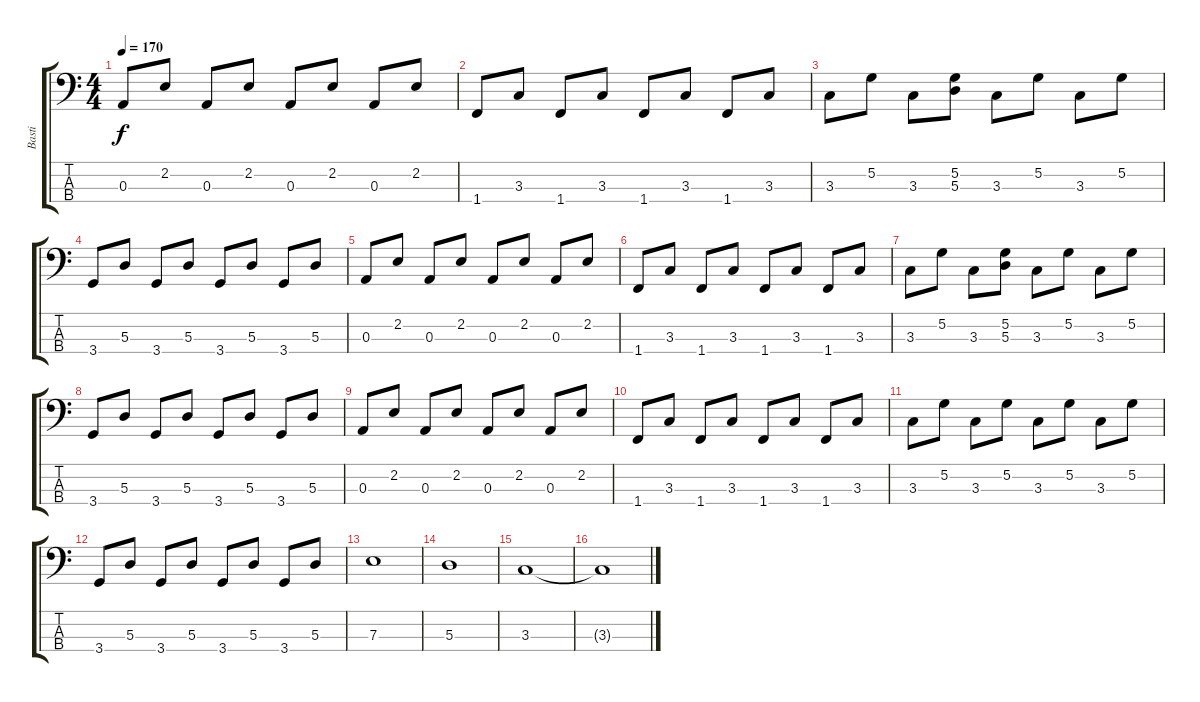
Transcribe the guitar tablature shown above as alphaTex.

\track ("Basti" "Basti") {instrument electricbassfinger}
\staff {score tabs}
\tuning (G2 D2 A1 E1) {hide}
\ts (4 4)
\tempo 170
\clef f4
\ks c
0.3.8{dy f} 2.2.8 0.3.8 2.2.8 0.3.8 2.2.8 0.3.8 2.2.8 |
1.4.8 3.3.8 1.4.8 3.3.8 1.4.8 3.3.8 1.4.8 3.3.8 |
3.3.8 5.2.8 3.3.8 (5.2 5.3).8 3.3.8 5.2.8 3.3.8 5.2.8 |
3.4.8 5.3.8 3.4.8 5.3.8 3.4.8 5.3.8 3.4.8 5.3.8 |
0.3.8 2.2.8 0.3.8 2.2.8 0.3.8 2.2.8 0.3.8 2.2.8 |
1.4.8 3.3.8 1.4.8 3.3.8 1.4.8 3.3.8 1.4.8 3.3.8 |
3.3.8 5.2.8 3.3.8 (5.2 5.3).8 3.3.8 5.2.8 3.3.8 5.2.8 |
3.4.8 5.3.8 3.4.8 5.3.8 3.4.8 5.3.8 3.4.8 5.3.8 |
0.3.8 2.2.8 0.3.8 2.2.8 0.3.8 2.2.8 0.3.8 2.2.8 |
1.4.8 3.3.8 1.4.8 3.3.8 1.4.8 3.3.8 1.4.8 3.3.8 |
3.3.8 5.2.8 3.3.8 5.2.8 3.3.8 5.2.8 3.3.8 5.2.8 |
3.4.8 5.3.8 3.4.8 5.3.8 3.4.8 5.3.8 3.4.8 5.3.8 |
7.3.1 |
5.3.1 |
3.3.1 |
3.3{t}.1
